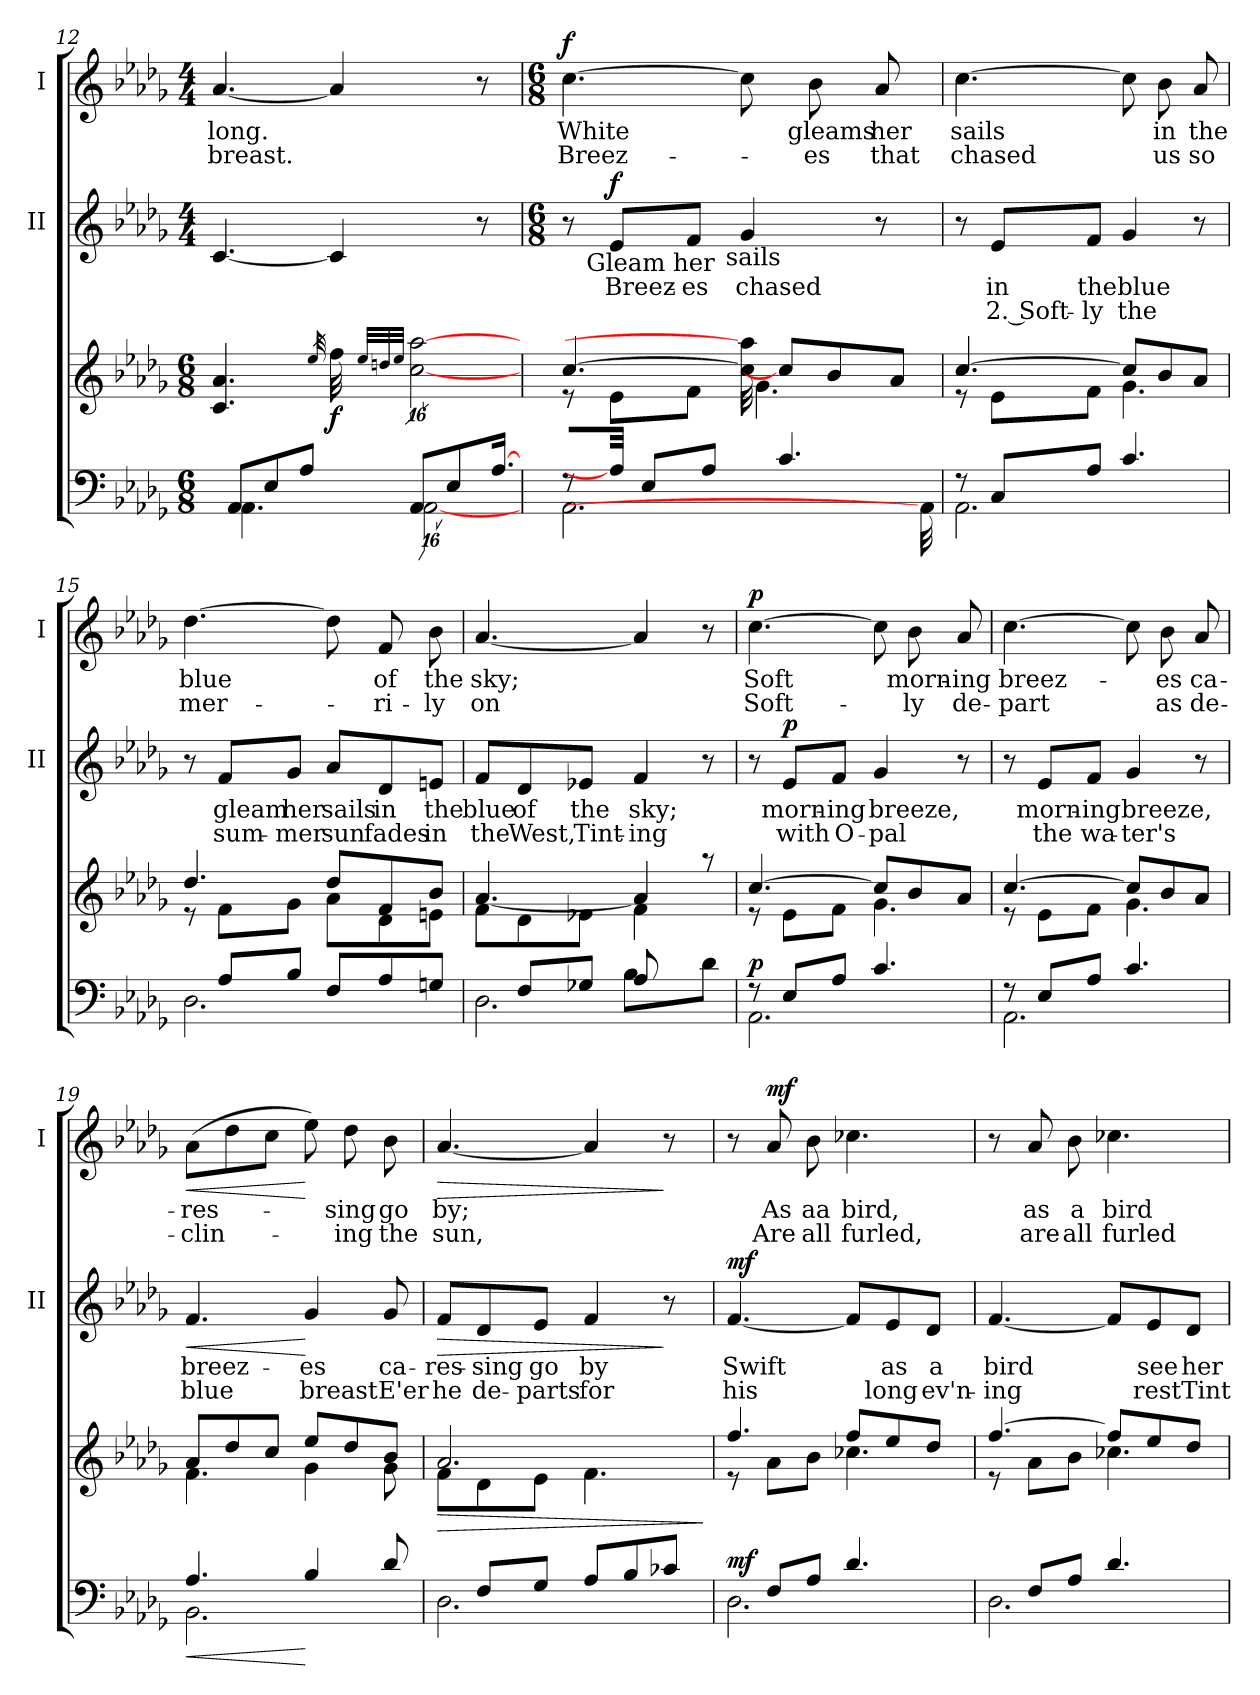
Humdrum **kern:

**kern	**dynam	**kern	**dynam	**kern	**text	**text	**dynam	**kern	**text	**text	**dynam
*part4	*part4	*part3	*part3	*part2	*part2	*part2	*part2	*part1	*part1	*part1	*part1
*staff4	*staff4	*staff3	*staff3	*staff2	*staff2	*staff2	*staff2	*staff1	*staff1	*staff1	*staff1
*	*	*	*	*I"II	*	*	*	*I"I	*	*	*
*	*	*	*	*I'II	*	*	*	*I'I	*	*	*
*clefF4	*	*clefG2	*	*clefG2	*	*	*	*clefG2	*	*	*
*k[b-e-a-d-g-]	*	*k[b-e-a-d-g-]	*	*k[b-e-a-d-g-]	*	*	*	*k[b-e-a-d-g-]	*	*	*
*D-:	*	*D-:	*	*D-:	*	*	*	*D-:	*	*	*
*M6/8	*	*M6/8	*	*M4/4	*	*	*	*M4/4	*	*	*
=12	=12	=12	=12	=12	=12	=12	=12	=12	=12	=12	=12
*^	*	*	*	*	*	*	*	*	*	*	*
!	!	!	!	!	!	!	!	!	!	!LO:LY:b	!LO:LY:b	!
32ryy	32ryy	.	4.c/ 4.a-/	.	[<4.c/	.	.	.	[<4.a-/	-long.	breast.	.
8AA-/L	4.AA-\	.	.	.	.	.	.	.	.	.	.	.
8E-/	.	.	.	.	.	.	.	.	.	.	.	.
8A-/J	.	.	.	.	.	.	.	.	.	.	.	.
.	.	.	32qee-/	.	.	.	.	.	.	.	.	.
!	!	!	!	!LO:DY:b	!	!	!	!	!	!	!	!
.	.	.	32ff\	f	4c/]	.	.	.	4a-/]	.	.	.
.	.	.	32qee-/LLL	.	.	.	.	.	.	.	.	.
.	.	.	32qddn/	.	.	.	.	.	.	.	.	.
.	.	.	32qee-/JJJ	.	.	.	.	.	.	.	.	.
8AA-/L	[32%11AA-\	.	[32%11cc\ [32%11aa-\	.	.	.	.	.	.	.	.	.
8E-/	.	.	.	.	.	.	.	.	.	.	.	.
.	.	.	.	.	8r	.	.	.	8r	.	.	.
[16.A-/J	.	.	.	.	.	.	.	.	.	.	.	.
=13	=13	=13	=13	=13	=13	=13	=13	=13	=13	=13	=13	=13
*	*	*	*	*	*M6/8	*	*	*	*M6/8	*	*	*
*	*	*	*^	*	*	*	*	*	*	*	*	*
!	!	!	!	!	!	!	!	!	!	!	!LO:LY:b	!LO:LY:b	!LO:DY:a
*	*	*	*	*	*	*^	*	*	*	*	*	*	*
*	*	*	*	*	*	*	*^	*	*	*	*	*	*	*
8rF	2.AA-\	.	[>4.cc/	8re	.	8r	16ryy	4ryy	.	.	.	[>4.cc\	White	Breez-	f
!	!	!	!	!	!	!	!LO:TX:b:t=Gleam her	!	!	!	!	!	!	!	!
.	.	.	.	.	.	.	2ryy	.	.	.	.	.	.	.	.
!	!	!	!	!	!	!	!	!	!LO:LY:b	!	!LO:DY:a	!	!	!	!
32A-/J]	.	.	.	8e-\L	.	8e-/L	.	.	Breez-	.	f	.	.	.	.
8E-/L	.	.	.	.	.	.	.	.	.	.	.	.	.	.	.
!	!	!	!	!	!	!	!	!	!LO:LY:b	!	!	!	!	!	!
.	.	.	.	8f\J	.	8f/J	.	16.ryy	-es	.	.	.	.	.	.
8A-/J	.	.	.	.	.	.	.	.	.	.	.	.	.	.	.
!	!	!	!	!	!	!	!	!LO:TX:b:t=sails	!	!	!	!	!	!	!
.	.	.	.	.	.	.	.	4..ryy	.	.	.	.	.	.	.
!	!	!	!	!	!	!	!	!	!LO:LY:b	!	!	!	!	!	!
.	.	.	32cc\] 32aa-\]	4.g-\	.	4g-/	.	.	chased	.	.	8cc\]	.	.	.
4.c/	.	.	8cc/L]	.	.	.	.	.	.	.	.	.	.	.	.
!	!	!	!	!	!	!	!	!	!	!	!	!	!LO:LY:b	!LO:LY:b	!
.	.	.	.	.	.	.	.	.	.	.	.	8b-\	gleams	-es	.
.	.	.	8b-/	.	.	.	.	.	.	.	.	.	.	.	.
.	.	.	.	.	.	.	8..ryy	.	.	.	.	.	.	.	.
!	!	!	!	!	!	!	!	!	!	!	!	!	!LO:LY:b	!LO:LY:b	!
.	.	.	.	.	.	8r	.	.	.	.	.	8a-/	her	that	.
.	.	.	8a-/J	.	.	.	.	.	.	.	.	.	.	.	.
.	32AA-\]	.	.	32ryy	.	32ryy	.	.	.	.	.	32ryy	.	.	.
!!LO:LB:g=z
=14	=14	=14	=14	=14	=14	=14	=14	=14	=14	=14	=14	=14	=14	=14	=14
!	!	!	!	!	!	!	!	!	!	!	!	!	!LO:LY:b	!LO:LY:b	!
*	*	*	*	*	*	*v	*v	*v	*	*	*	*	*	*	*
8rF	2.AA-\	.	[>4.cc/	8re	.	8r	.	.	.	[>4.cc\	sails	chased	.
!	!	!	!	!	!	!	!LO:LY:b	!LO:LY:b	!	!	!	!	!
8C/L	.	.	.	8e-\L	.	8e-/L	in	2. Soft-	.	.	.	.	.
!	!	!	!	!	!	!	!LO:LY:b	!LO:LY:b	!	!	!	!	!
8A-/J	.	.	.	8f\J	.	8f/J	the	-ly	.	.	.	.	.
!	!	!	!	!	!	!	!LO:LY:b	!LO:LY:b	!	!	!	!	!
4.c/	.	.	8cc/L]	4.g-\	.	4g-/	blue	the	.	8cc\]	.	.	.
!	!	!	!	!	!	!	!	!	!	!	!LO:LY:b	!LO:LY:b	!
.	.	.	8b-/	.	.	.	.	.	.	8b-\	in	us	.
!	!	!	!	!	!	!	!	!	!	!	!LO:LY:b	!LO:LY:b	!
.	.	.	8a-/J	.	.	8r	.	.	.	8a-/	the	so	.
=15	=15	=15	=15	=15	=15	=15	=15	=15	=15	=15	=15	=15	=15
!	!	!	!	!	!	!	!	!	!	!	!LO:LY:b	!LO:LY:b	!
2.D-\	8ryy	.	4.dd-/	8re	.	8r	.	.	.	[>4.dd-\	blue	mer-	.
!	!	!	!	!	!	!	!LO:LY:b	!LO:LY:b	!	!	!	!	!
.	8A-/L	.	.	8f\L	.	8f/L	gleam	sum-	.	.	.	.	.
!	!	!	!	!	!	!	!LO:LY:b	!LO:LY:b	!	!	!	!	!
.	8B-/J	.	.	8g-\J	.	8g-/J	her	-mer	.	.	.	.	.
!	!	!	!	!	!	!	!LO:LY:b	!LO:LY:b	!	!	!	!	!
.	8F/L	.	8a-\L	8dd-/L	.	8a-/L	sails	sun	.	8dd-\]	.	.	.
!	!	!	!	!	!	!	!LO:LY:b	!LO:LY:b	!	!	!LO:LY:b	!LO:LY:b	!
.	8A-/	.	8d-\	8f/	.	8d-/	in	fades	.	8f/	of	-ri-	.
!	!	!	!	!	!	!	!LO:LY:b	!LO:LY:b	!	!	!LO:LY:b	!LO:LY:b	!
.	8Gn/J	.	8en\J	8b-/J	.	8en/J	the	in	.	8b-\	the	-ly	.
=16	=16	=16	=16	=16	=16	=16	=16	=16	=16	=16	=16	=16	=16
*	*^	*	*	*	*	*	*	*	*	*	*	*	*
!	!	!	!	!	!	!	!	!LO:LY:b	!LO:LY:b	!	!	!LO:LY:b	!LO:LY:b	!
2.D-\	8ryy	4.ryy	.	8f\L	[>4.a-/	.	8f/L	blue	the	.	[<4.a-/	sky;	on	.
!	!	!	!	!	!	!	!	!LO:LY:b	!LO:LY:b	!	!	!	!	!
.	8F/L	.	.	8d-\	.	.	8d-/	of	West,	.	.	.	.	.
!	!	!	!	!	!	!	!	!LO:LY:b	!LO:LY:b	!	!	!	!	!
.	8G-X/J	.	.	8e-X\J	.	.	8e-X/J	the	Tint-	.	.	.	.	.
!	!	!	!	!	!	!	!	!LO:LY:b	!LO:LY:b	!	!	!	!	!
.	8A-/	8B-\L	.	4f\	4a-/]	.	4f/	sky;	-ing	.	4a-/]	.	.	.
.	4ryy	8ryy	.	.	.	.	.	.	.	.	.	.	.	.
.	.	8d-\J	.	8raa	8ryy	.	8r	.	.	.	8r	.	.	.
!!LO:LB:g=z
=17	=17	=17	=17	=17	=17	=17	=17	=17	=17	=17	=17	=17	=17	=17
!	!	!	!LO:DY:a	!	!	!	!	!	!	!	!	!LO:LY:b	!LO:LY:b	!LO:DY:a
*	*v	*v	*	*	*	*	*	*	*	*	*	*	*	*
8rF	2.AA-\	p	[>4.cc/	8re	.	8r	.	.	.	[>4.cc\	Soft	Soft-	p
!	!	!	!	!	!	!	!LO:LY:b	!LO:LY:b	!LO:DY:a	!	!	!	!
8E-/L	.	.	.	8e-\L	.	8e-/L	morn-	with	p	.	.	.	.
!	!	!	!	!	!	!	!LO:LY:b	!LO:LY:b	!	!	!	!	!
8A-/J	.	.	.	8f\J	.	8f/J	-ing	O-	.	.	.	.	.
!	!	!	!	!	!	!	!LO:LY:b	!LO:LY:b	!	!	!	!	!
4.c/	.	.	8cc/L]	4.g-\	.	4g-/	breeze,	-pal	.	8cc\]	.	.	.
!	!	!	!	!	!	!	!	!	!	!	!LO:LY:b	!LO:LY:b	!
.	.	.	8b-/	.	.	.	.	.	.	8b-\	morn-	-ly	.
!	!	!	!	!	!	!	!	!	!	!	!LO:LY:b	!LO:LY:b	!
.	.	.	8a-/J	.	.	8r	.	.	.	8a-/	-ing	de-	.
=18	=18	=18	=18	=18	=18	=18	=18	=18	=18	=18	=18	=18	=18
!	!	!	!	!	!	!	!	!	!	!	!LO:LY:b	!LO:LY:b	!
8rF	2.AA-\	.	[>4.cc/	8re	.	8r	.	.	.	[>4.cc\	breez-	-part	.
!	!	!	!	!	!	!	!LO:LY:b	!LO:LY:b	!	!	!	!	!
8E-/L	.	.	.	8e-\L	.	8e-/L	morn-	the	.	.	.	.	.
!	!	!	!	!	!	!	!LO:LY:b	!LO:LY:b	!	!	!	!	!
8A-/J	.	.	.	8f\J	.	8f/J	-ing	wa-	.	.	.	.	.
!	!	!	!	!	!	!	!LO:LY:b	!LO:LY:b	!	!	!	!	!
4.c/	.	.	8cc/L]	4.g-\	.	4g-/	breeze,	-ter's	.	8cc\]	.	.	.
!	!	!	!	!	!	!	!	!	!	!	!LO:LY:b	!LO:LY:b	!
.	.	.	8b-/	.	.	.	.	.	.	8b-\	-es	as	.
!	!	!	!	!	!	!	!	!	!	!	!LO:LY:b	!LO:LY:b	!
.	.	.	8a-/J	.	.	8r	.	.	.	8a-/	ca-	de-	.
=19	=19	=19	=19	=19	=19	=19	=19	=19	=19	=19	=19	=19	=19
!	!	!LO:HP:b	!	!	!	!	!LO:LY:b	!LO:LY:b	!LO:HP:b	!	!LO:LY:b	!LO:LY:b	!LO:HP:b
4.A-/	2.BB-\	<	8a-/L	4.f\	.	4.f/	breez-	blue	<	(>8a-\L	-res-	-clin-	<
.	.	.	8dd-/	.	.	.	.	.	.	8dd-\	.	.	.
.	.	.	8cc/J	.	.	.	.	.	.	8cc\J	.	.	.
!	!	!	!	!	!	!	!LO:LY:b	!LO:LY:b	!	!	!	!	!
4B-/	.	[	8ee-/L	4g-\	.	4g-/	-es	breast	[	8ee-\)	.	.	[
!	!	!	!	!	!	!	!	!	!	!	!LO:LY:b	!LO:LY:b	!
.	.	.	8dd-/	.	.	.	.	.	.	8dd-\	-sing	-ing	.
!	!	!	!	!	!	!	!LO:LY:b	!LO:LY:b	!	!	!LO:LY:b	!LO:LY:b	!
8d-/	.	.	8b-/J	8g-\	.	8g-/	ca-	E'er	.	8b-\	go	the	.
!!LO:PB:g=z
=20	=20	=20	=20	=20	=20	=20	=20	=20	=20	=20	=20	=20	=20
!	!	!	!	!	!LO:HP:b	!	!LO:LY:b	!LO:LY:b	!LO:HP:b	!	!LO:LY:b	!LO:LY:b	!LO:HP:b
*	*	*	*	*^	*	*	*	*	*	*	*	*	*
2.D-\	8ryy	.	2ryy	2.a-/	8f\L	>	8f/L	-res-	he	>	[<4.a-/	by;	sun,	>
!	!	!	!	!	!	!	!	!LO:LY:b	!LO:LY:b	!	!	!	!	!
.	8F/L	.	.	.	8d-\	.	8d-/	-sing	de-	.	.	.	.	.
!	!	!	!	!	!	!	!	!LO:LY:b	!LO:LY:b	!	!	!	!	!
.	8G-/J	.	.	.	8e-\J	.	8e-/J	go	-parts	.	.	.	.	.
!	!	!	!	!	!	!	!	!LO:LY:b	!LO:LY:b	!	!	!	!	!
.	8A-/L	.	.	.	4.f\	.	4f/	by	for	.	4a-/]	.	.	.
.	8B-/	.	8..ryy	.	.	.	.	.	.	.	.	.	.	.
.	8c-X/J	.	.	.	.	.	8r	.	.	]	8r	.	.	]
.	.	.	32ryy	.	.	.	.	.	.	.	.	.	.	.
*v	*v	*	*	*	*	*	*	*	*	*	*	*	*	*
*	*	*v	*v	*v	*	*	*	*	*	*	*	*	*
.	.	.	]	.	.	.	.	.	.	.	.
=21	=21	=21	=21	=21	=21	=21	=21	=21	=21	=21	=21
*^	*	*^	*	*	*	*	*	*	*	*	*
!	!	!LO:DY:a	!	!	!	!	!LO:LY:b	!LO:LY:b	!LO:DY:a	!	!	!	!
2.D-\	8ryy	mf	4.ff/	8re	.	[<4.f/	Swift	his	mf	8r	.	.	.
!	!	!	!	!	!	!	!	!	!	!	!LO:LY:b	!LO:LY:b	!LO:DY:a
.	8F/L	.	.	8a-\L	.	.	.	.	.	8a-/	As	Are	mf
!	!	!	!	!	!	!	!	!	!	!	!LO:LY:b	!LO:LY:b	!
.	8A-/J	.	.	8b-\J	.	.	.	.	.	8b-\	aa	all	.
!	!	!	!	!	!	!	!	!	!	!	!LO:LY:b	!LO:LY:b	!
.	4.d-/	.	4.cc-X\	8ff/L	.	8f/L]	.	.	.	4.cc-X\	bird,	furled,	.
!	!	!	!	!	!	!	!LO:LY:b	!LO:LY:b	!	!	!	!	!
.	.	.	.	8ee-/	.	8e-/	as	long	.	.	.	.	.
!	!	!	!	!	!	!	!LO:LY:b	!LO:LY:b	!	!	!	!	!
.	.	.	.	8dd-/J	.	8d-/J	a	ev'n-	.	.	.	.	.
=22	=22	=22	=22	=22	=22	=22	=22	=22	=22	=22	=22	=22	=22
!	!	!	!	!	!	!	!LO:LY:b	!LO:LY:b	!	!	!	!	!
2.D-\	8ryy	.	[>4.ff/	8re	.	[<4.f/	bird	-ing	.	8r	.	.	.
!	!	!	!	!	!	!	!	!	!	!	!LO:LY:b	!LO:LY:b	!
.	8F/L	.	.	8a-\L	.	.	.	.	.	8a-/	as	are	.
!	!	!	!	!	!	!	!	!	!	!	!LO:LY:b	!LO:LY:b	!
.	8A-/J	.	.	8b-\J	.	.	.	.	.	8b-\	a	all	.
!	!	!	!	!	!	!	!	!	!	!	!LO:LY:b	!LO:LY:b	!
.	4.d-/	.	8ff/L]	4.cc-X\	.	8f/L]	.	.	.	4.cc-X\	bird	furled	.
!	!	!	!	!	!	!	!LO:LY:b	!LO:LY:b	!	!	!	!	!
.	.	.	8ee-/	.	.	8e-/	see	rest	.	.	.	.	.
!	!	!	!	!	!	!	!LO:LY:b	!LO:LY:b	!	!	!	!	!
.	.	.	8dd-/J	.	.	8d-/J	her	Tint-	.	.	.	.	.
*v	*v	*	*	*	*	*	*	*	*	*	*	*	*
*	*	*v	*v	*	*	*	*	*	*	*	*	*
=	=	=	=	=	=	=	=	=	=	=	=
*-	*-	*-	*-	*-	*-	*-	*-	*-	*-	*-	*-
